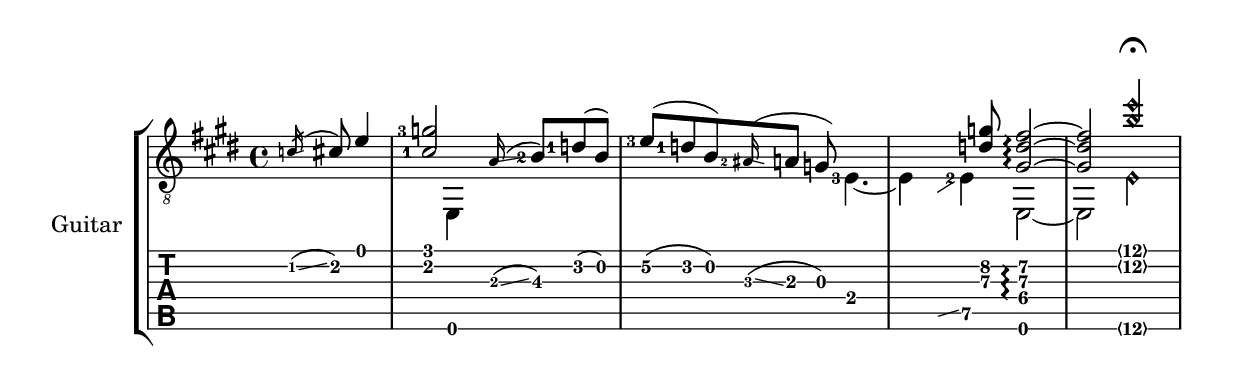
\version "2.19.16"

#(define (glissando::calc-extra-dy grob)
   (let* ((original (ly:grob-original grob))
          (left-bound (ly:spanner-bound original LEFT))
          (right-bound (ly:spanner-bound original RIGHT))
          (left-pitch (ly:event-property (event-cause left-bound) 'pitch))
          (right-pitch (ly:event-property (event-cause right-bound) 'pitch)))

     (if (and (= (ly:pitch-octave left-pitch) (ly:pitch-octave right-pitch))
              (= (ly:pitch-notename left-pitch) (ly:pitch-notename right-pitch)))
         (- (ly:pitch-alteration right-pitch) (ly:pitch-alteration left-pitch))
         0 )))

upper= \relative c' {
  \time 4/4
  \key e \major
  \set Staff.midiInstrument = #"acoustic guitar (steel)"
  \set fingeringOrientations = #'(left)

  \partial 4. \acciaccatura c16 \glissando cis8 e4
  < cis-1 g'-3 >2 s8 \grace a16 ( \glissando < b-2 >8\3 ) < d-1 > ( b )
  < e-3 >\2 ( <d-1> b ) \grace < ais-2 >16 ( \glissando a8 g ) s4.
  s4. < d'\3 g\2 >8 < gis,\4  d'\3 fis\2 >2\arpeggio ~
  < gis\4 d'\3 fis\2 >2 < b'\2\harmonic e\harmonic >2\fermata
}

lower= \relative c {
  \set fingeringOrientations = #'(left)

  \partial 4. s4.
  s4 e,4 s2
  s2 s8 < e'-3 >4. ~
  e4 \hideNotes \grace { b8 \glissando s4 } \unHideNotes < e-2 >4\5 e,2 ~
  2 < e'\6\harmonic >
}

\score {
  \new StaffGroup \with {instrumentName = #"Guitar" } <<
    \new Staff = "guitar" <<
      \context Voice = "upper guitar" {
        \clef "G_8" \voiceOne
        \override Glissando.gap = #0.5
        \override Glissando.extra-offset = #'(-0.5 . 0)
        \override Glissando.springs-and-rods = #ly:spanner::set-spacing-rods
        \override Glissando.minimum-length = #4
        \override Glissando.extra-dy = #glissando::calc-extra-dy
        \upper
      }
      \context Voice = "lower guitar" {
        \clef "G_8" \voiceTwo
        \override Glissando.bound-details.right.padding = #1
        \override Glissando.bound-details.left.padding = #0.2
        \lower
      }
    >>
    \new TabStaff = "tab" <<
      \context TabVoice = "upper tab" { \clef "moderntab" \voiceOne \upper }
      \context TabVoice = "lower tab" { \clef "moderntab" \voiceTwo \lower }
    >>
  >>

  \layout {
    \context {
      \Staff
      \hide StringNumber
    }
    \context {
      \TabStaff
      \revert Arpeggio.stencil
    }
  }
}
